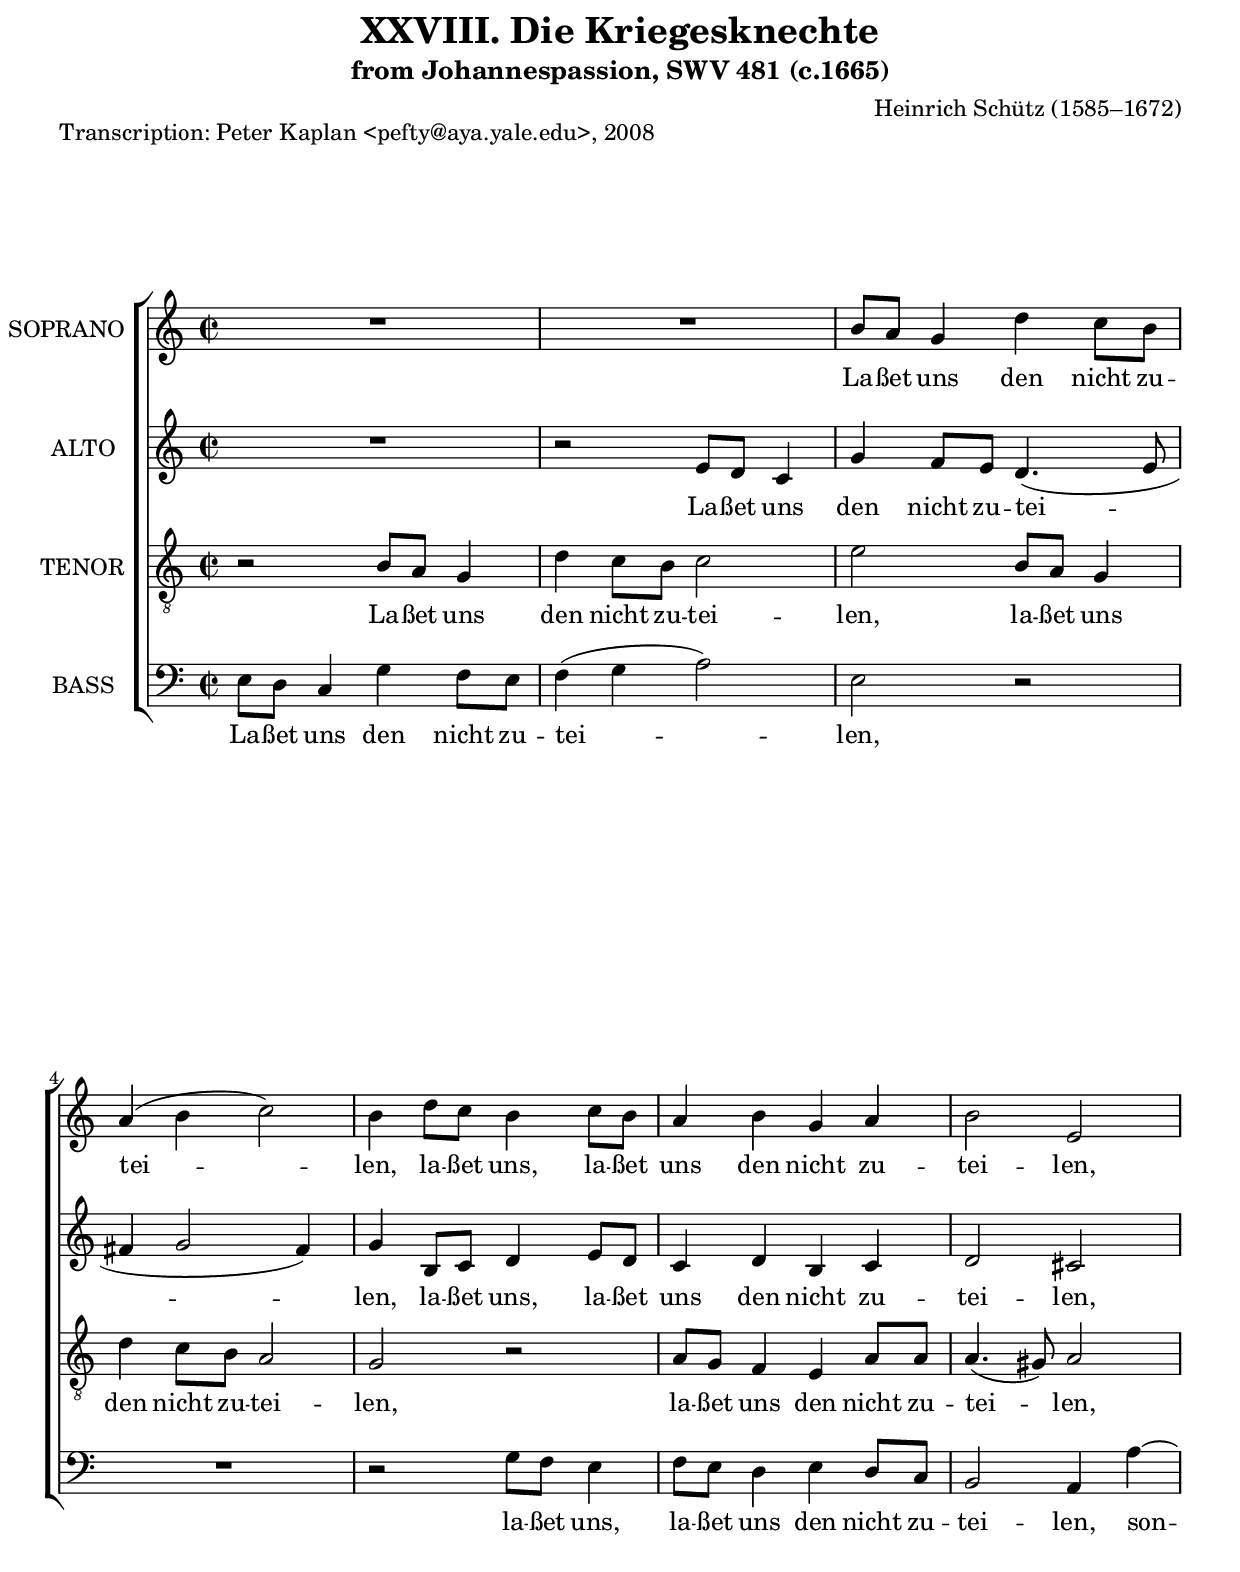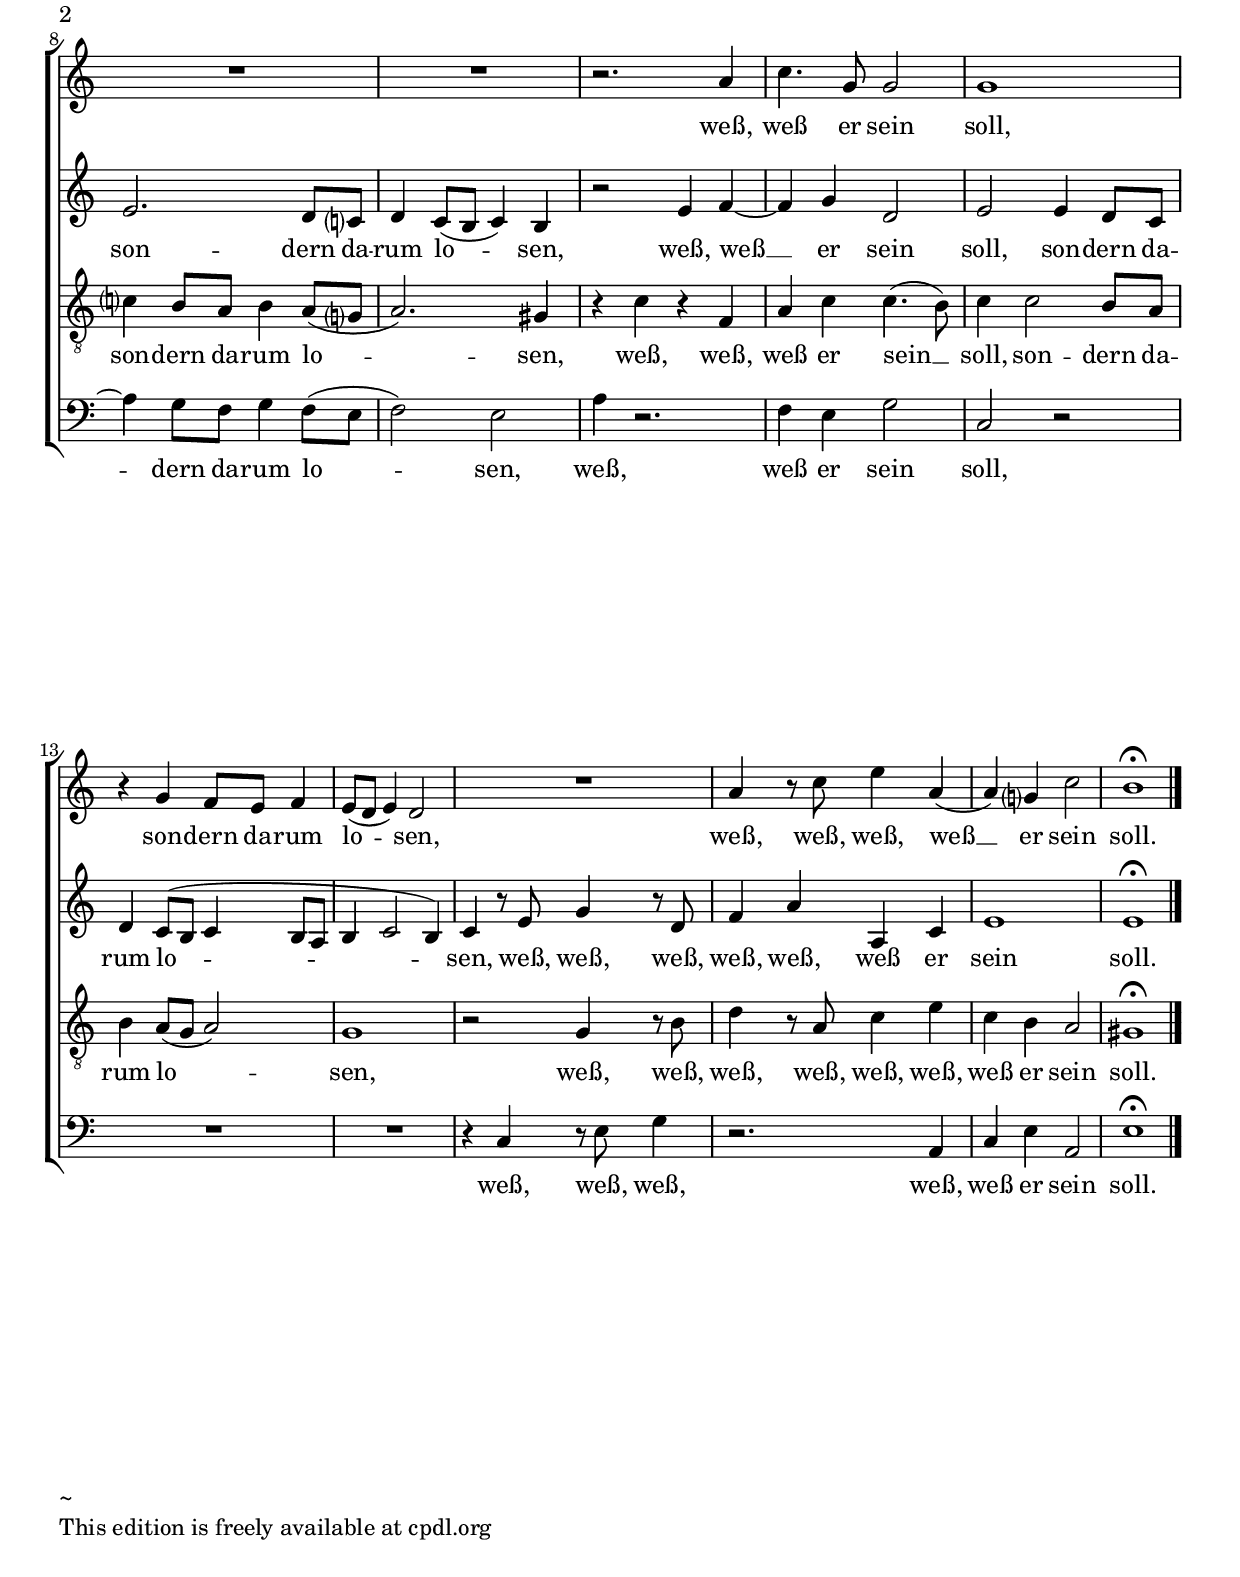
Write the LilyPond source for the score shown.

     \version "2.10.10"
\paper {
  between-system-space = 2.0\cm
  between-system-padding = #1
  ragged-bottom=##f
  ragged-last-bottom=##f
  bottom-margin = 2.0\cm
  top-margin = 0.1\cm
%  system-count = #6
  systemSeparatorMarkup = ""
}
\header {
    title = "XXVIII. Die Kriegesknechte"
    subtitle = "from Johannespassion, SWV 481 (c.1665)"
    composer = "Heinrich Schütz (1585–1672)"
    date = "1623"
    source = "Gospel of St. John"
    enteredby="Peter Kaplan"
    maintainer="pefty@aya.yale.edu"
    piece ="Transcription: Peter Kaplan <pefty@aya.yale.edu>, 2008"
    texidoc = "

Translation of text:
Therefore, let us not divide it, but rather casting lots determine who shall have it."
}

     \score { 
      <<
        \new ChoirStaff <<
        \new Staff = CantusOne <<
               {  
      <<
     \override Stem #'neutral-direction = #up 

        \clef treble
        \key a \minor 
        \new Voice = "CantusOne" {
     \override NoteHead #'style = #'baroque
        \set Staff.midiInstrument = "synth voice"
        \set Staff.vocalName = "SOPRANO "

\time 2/2 
R1
R1
b'8 a' g'4 d'' c''8 b'
a'4( b' c''2)
% measure 5
b'4 d''8 c'' b'4 c''8 b'
a'4 b' g' a'
b'2 e'
R1
R1
% measure 10
r2. a'4
c''4. g'8 g'2
g'1
r4 g' f'8 e' f'4
e'8( d' e'4) d'2
% measure 15
R1
a'4 r8 c'' e''4 a'(
a'4) g'? c''2
b'1\fermata
\bar "|."
}
>>
}

>>

\new Lyrics 
\lyricsto "CantusOne"
        { 


La -- ßet uns den nicht zu -- 
tei -- 
len, la -- ßet uns, la -- ßet 
uns den nicht zu -- 
tei -- len,


   weß,
weß er sein 
soll,
   son -- dern da -- rum 
lo -- sen, 

weß, weß, weß, weß
__ er sein 
soll.
}



        \new Staff = Altus <<
               {  
      <<
     \override Stem #'neutral-direction = #up 

        \clef treble
        \key a \minor 
        \new Voice = "Altus" {
     \override NoteHead #'style = #'baroque
        \set Staff.midiInstrument = "synth voice"
        \set Staff.vocalName = "ALTO "

\time 2/2 
R1
r2 e'8 d' c'4
g'4 f'8 e' d'4.( e'8
fis'4 g'2 fis'4) 
% measure 5
g'4 b8 c' d'4 e'8 d'
c'4 d' b c'
d'2 cis'
e'2. d'8 c'?
d'4 c'8( b c'4) b
% measure 10
r2 e'4 f'~
f'4 g' d'2
e'2 e'4 d'8 c'
d'4 c'8^( b c'4 b8 a
b4 c'2 b4)
% measure 15
c'4 r8 e' g'4 r8 d'
f'4 a' a c'
e'1
e'1\fermata
\bar "|."
}
>>
}

>>

\new Lyrics 
\lyricsto "Altus"
        { 

   La -- ßet uns 
den nicht zu -- tei -- 

len, la -- ßet uns, la -- ßet 
uns den nicht zu -- 
tei -- len,
son -- dern da -- 
rum lo -- 
   sen, 
   weß, weß
__ er sein  
soll, son -- dern da -- 
rum lo -- 

sen, weß, weß, weß, 
weß, weß, weß er 
sein 
soll.
}


        \new Staff = Tenor <<
               {  
      <<
     \override Stem #'neutral-direction = #up 

        \clef "G_8"
        \key a \minor 
        \new Voice = "Tenor" {
     \override NoteHead #'style = #'baroque
        \set Staff.midiInstrument = "synth voice"
        \set Staff.vocalName = "TENOR "

\time 2/2 
r2 b8 a g4
d'4 c'8 b c'2 
e'2 b8 a g4
d'4 c'8 b a2
% measure 5
g2 r
a8 g f4 e a8 a
a4.( gis8) a2
c'?4 b8 a b4 a8( g?
a2.) gis4
% measure 10
r4 c' r f
a4 c' c'4.( b8)
c'4 c'2 b8 a
b4 a8( g a2)
g1
% measure 15
r2 g4 r8 b
d'4 r8 a c'4 e'
c'4 b a2
gis1\fermata
\bar "|."
}
>>
}

>>

\new Lyrics 
\lyricsto "Tenor"
        { 
   La -- ßet uns 
den nicht zu -- tei -- 
len, la -- ßet uns 
den nicht zu -- tei -- 
len,
la -- ßet uns den nicht zu -- 
tei -- len,
son -- dern da -- rum lo -- 
   sen, 
   weß, weß,
weß er sein __  
soll, son -- dern da -- 
rum lo -- 
sen, 
   weß, weß, 
weß, weß, weß, weß,
weß er sein 
soll.

}


        \new Staff = Bassus <<
               {  
      <<
     \override Stem #'neutral-direction = #up 

        \clef bass
        \key a \minor 
        \new Voice = "Bassus" {
     \override NoteHead #'style = #'baroque
        \set Staff.midiInstrument = "synth voice"
        \set Staff.vocalName = "BASS "

\time 2/2 
e8 d c4 g f8 e
f4( g a2)
e2 r
R1
% measure 5
r2 g8 f e4
f8 e d4 e d8 c
b,2 a,4 a~
a4 g8 f g4 f8( e
f2) e
% measure 10
a4 r2.
f4 e g2
c2 r
R1
R1
% measure 15
r4 c r8 e g4
r2. a,4 
c4 e a,2
e1\fermata
\bar "|."
}
>>
}

>>

\new Lyrics 
\lyricsto "Bassus"
        { 
La -- ßet uns den nicht zu -- 
tei -- 
len, 

   la -- ßet uns,
la -- ßet uns den nicht zu -- 
tei -- len, son -- 
   dern da -- rum lo -- 
   sen, 
weß, 
weß er sein 
soll, 


   weß, weß, weß, 
   weß,
weß er sein 
soll.
}


>>


>>
   






%{
\midi { 
\context { 
\Score 
tempoWholesPerMinute = #(ly:make-moment 72 2) 
} 
} 
%}







     }
\layout { 
         \context { 
          \Staff \consists "Horizontal_bracket_engraver" 
          }
         }
\markup{\column{\line{ ~ } \line{This edition is freely available at cpdl.org}} 
} 



















